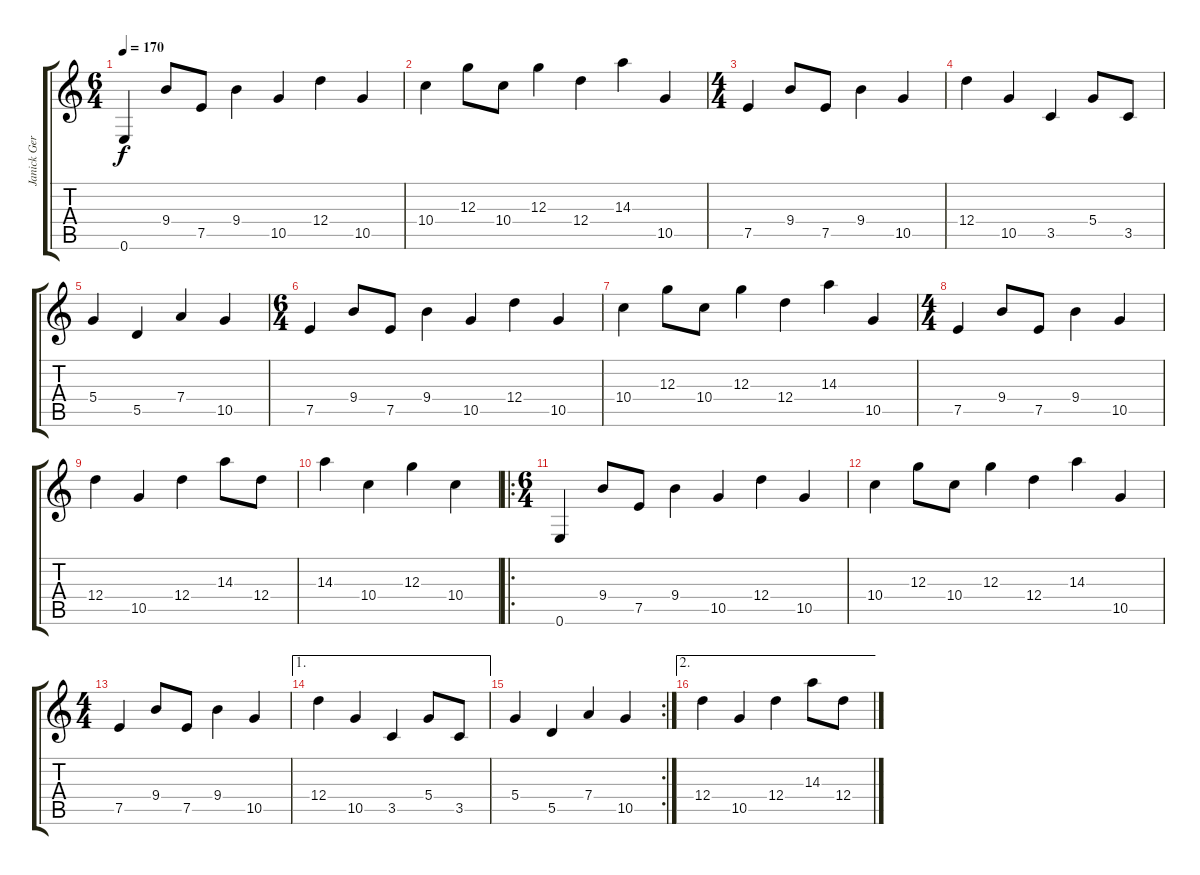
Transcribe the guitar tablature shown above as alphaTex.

\track ("Janick Gers" "Janick Ger") {instrument distortionguitar}
\staff {score tabs}
\tuning (E4 B3 G3 D3 A2 E2) {hide}
\ts (6 4)
\tempo 170
\clef g2
\ks c
0.6.4{dy f volume 4 instrument electricguitarclean} 9.4.8 7.5.8 9.4.4 10.5.4 12.4.4 10.5.4 |
10.4.4 12.3.8 10.4.8 12.3.4 12.4.4 14.3.4 10.5.4 |
\ts (4 4)
7.5.4 9.4.8 7.5.8 9.4.4 10.5.4 |
12.4.4 10.5.4 3.5.4 5.4.8 3.5.8 |
5.4.4 5.5.4 7.4.4 10.5.4 |
\ts (6 4)
7.5.4{volume 4 instrument electricguitarclean} 9.4.8 7.5.8 9.4.4 10.5.4 12.4.4 10.5.4 |
10.4.4 12.3.8 10.4.8 12.3.4 12.4.4 14.3.4 10.5.4 |
\ts (4 4)
7.5.4 9.4.8 7.5.8 9.4.4 10.5.4 |
12.4.4 10.5.4 12.4.4 14.3.8 12.4.8 |
14.3.4 10.4.4 12.3.4 10.4.4 |
\ro
\ts (6 4)
0.6.4{volume 4 instrument electricguitarclean} 9.4.8 7.5.8 9.4.4 10.5.4 12.4.4 10.5.4 |
10.4.4 12.3.8 10.4.8 12.3.4 12.4.4 14.3.4 10.5.4 |
\ts (4 4)
7.5.4 9.4.8 7.5.8 9.4.4 10.5.4 |
\ae 1
12.4.4 10.5.4 3.5.4 5.4.8 3.5.8 |
\rc 2
5.4.4 5.5.4 7.4.4 10.5.4 |
\ae 2
12.4.4 10.5.4 12.4.4 14.3.8 12.4.8
